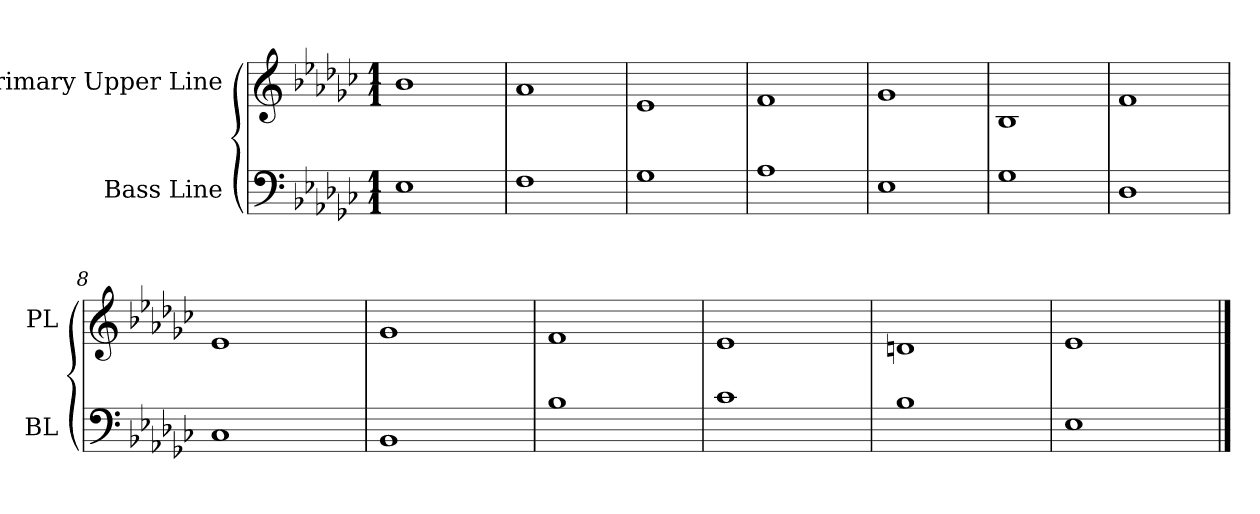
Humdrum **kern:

**kern	**kern
*part2	*part1
*staff2	*staff1
*I"Bass Line	*I"Primary Upper Line
*I'BL	*I'PL
*clefF4	*clefG2
*k[b-e-a-d-g-c-]	*k[b-e-a-d-g-c-]
*M1/1	*M1/1
=1	=1
1E-	1b-
=2	=2
1F	1a-
=3	=3
1G-	1e-
=4	=4
1A-	1f
=5	=5
1E-	1g-
=6	=6
1G-	1B-
=7	=7
1D-	1f
=8	=8
1C-	1e-
=9	=9
1BB-	1g-
=10	=10
1B-	1f
=11	=11
1c-	1e-
=12	=12
1B-	1dn
=13	=13
1E-	1e-
==	==
*-	*-
